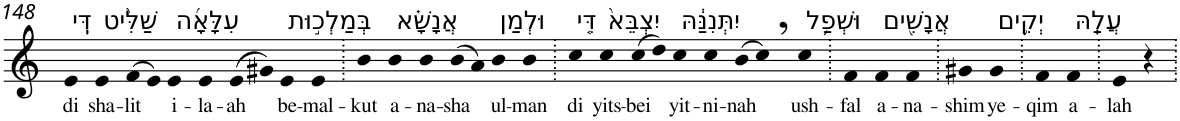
**kern	**text
*part1	*part1
*staff1	*staff1
*I"Piano	*
*I'Pno	*
!!LO:PB:g=z
*clefG2	*
*k[]	*
=148	=148
!LO:TX:a:t=דִּֽי	!
!	!LO:LY:b
4e	di
!LO:TX:a:t=שַׁלִּ֨יט	!
!	!LO:LY:b
4e	sha-
!	!LO:LY:b
(>8f	-lit
8e)	.
!LO:TX:a:t=עִלָּאָ֜ה	!
!	!LO:LY:b
4e	i-
!	!LO:LY:b
4e	-la-
!	!LO:LY:b
(>8e	-ah
8g#X)	.
!LO:TX:a:t=בְּמַלְכ֣וּת	!
!	!LO:LY:b
4e	be-
!	!LO:LY:b
4e	-mal-
=149.	=149.
!	!LO:LY:b
4b	-kut
!LO:TX:a:t=אֲנָשָׁ֗א	!
!	!LO:LY:b
4b	a-
!	!LO:LY:b
4b	-na-
!	!LO:LY:b
(>8b	-sha
8a)	.
!LO:TX:a:t=וּלְמַן	!
!	!LO:LY:b
4b	ul-
!	!LO:LY:b
4b	-man
=150.	=150.
!LO:TX:a:t=דִּ֤י	!
!	!LO:LY:b
4cc	di
!LO:TX:a:t=יִצְבֵּא֙	!
!	!LO:LY:b
4cc	yits-
!	!LO:LY:b
(>8cc	-bei
8dd)	.
!LO:TX:a:t=יִתְּנִנַּ֔הּ	!
!	!LO:LY:b
4cc	yit-
!	!LO:LY:b
4cc	-ni-
!	!LO:LY:b
(>8b	-nah
8cc,)	.
!LO:TX:a:t=וּשְׁפַ֥ל	!
!	!LO:LY:b
4cc	ush-
=151.	=151.
!	!LO:LY:b
4f	-fal
!LO:TX:a:t=אֲנָשִׁ֖ים	!
!	!LO:LY:b
4f	a-
!	!LO:LY:b
4f	-na-
=152.	=152.
!	!LO:LY:b
4g#X	-shim
!LO:TX:a:t=יְקִ֥ים	!
!	!LO:LY:b
4g#	ye-
=153.	=153.
!	!LO:LY:b
4f	-qim
!LO:TX:a:t=עֲלַֽהּ	!
!	!LO:LY:b
4f	a-
=154.	=154.
!	!LO:LY:b
4e	-lah
4r	.
=.	=.
*-	*-
